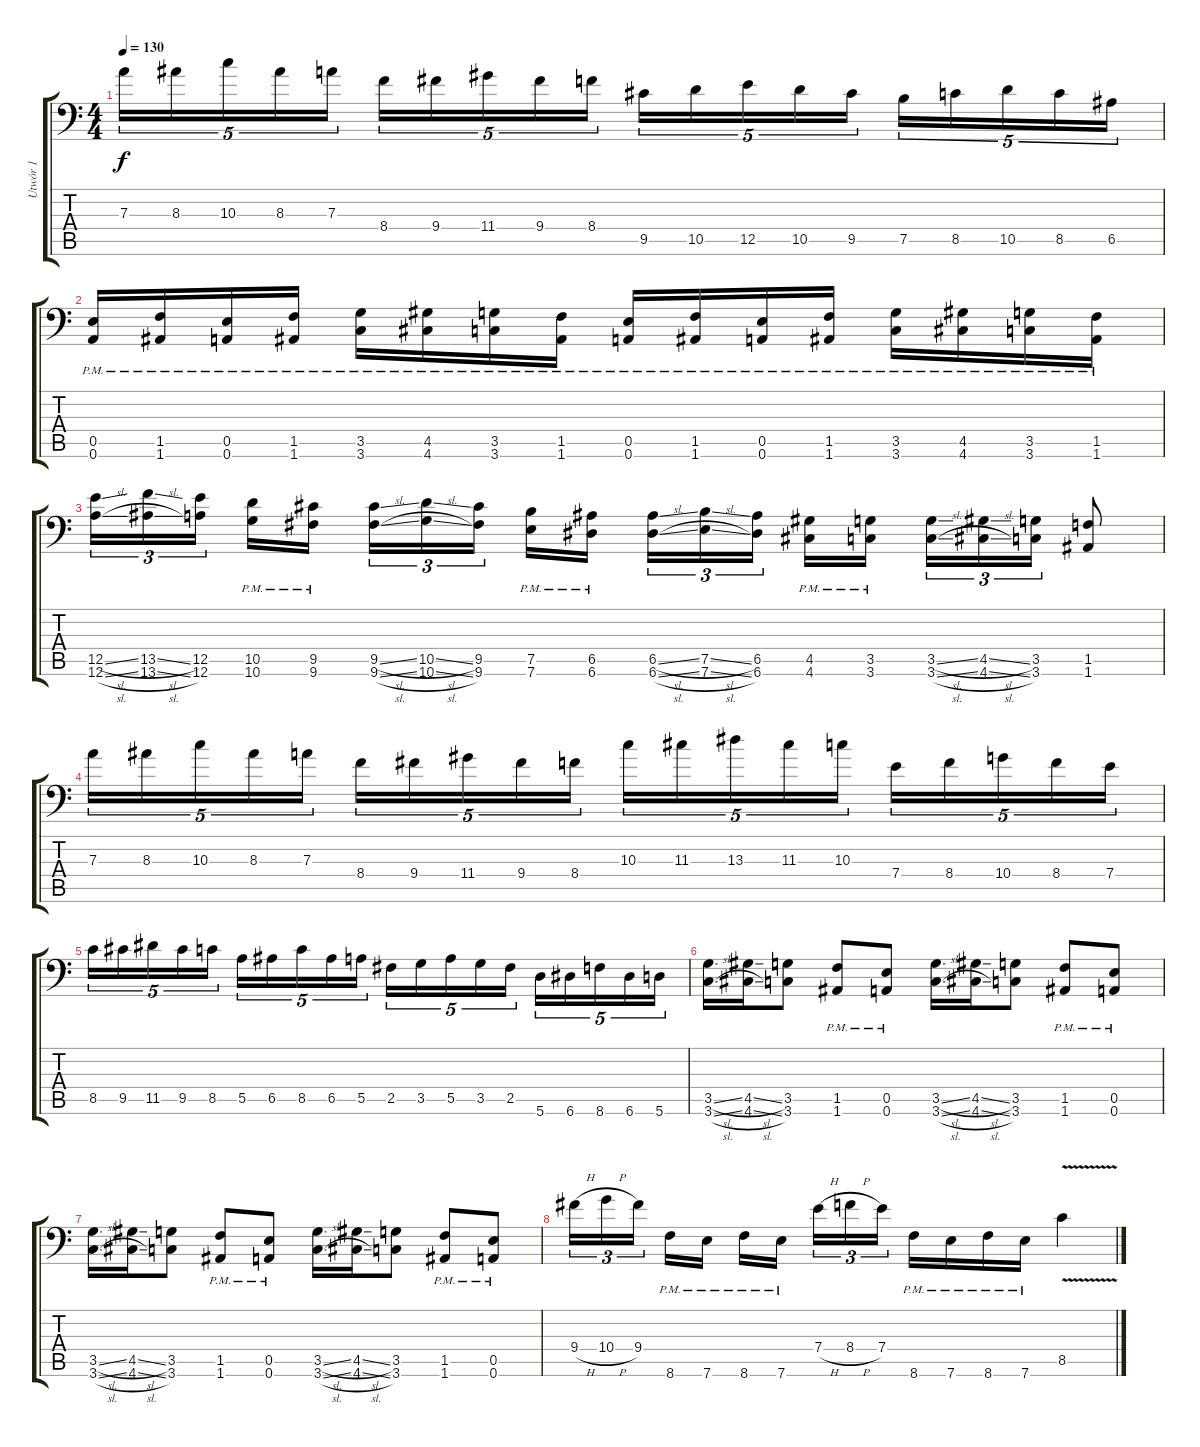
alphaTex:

\track ("Utwór 1" "Utwór 1") {instrument distortionguitar}
\staff {score tabs}
\tuning (B3 Gb3 D3 A2 E2 A1) {hide}
\ts (4 4)
\tempo 130
\clef f4
\ks c
7.3.16{tu (5 4) dy f} 8.3.16{tu (5 4)} 10.3.16{tu (5 4)} 8.3.16{tu (5 4)} 7.3.16{tu (5 4)} 8.4.16{tu (5 4)} 9.4.16{tu (5 4)} 11.4.16{tu (5 4)} 9.4.16{tu (5 4)} 8.4.16{tu (5 4)} 9.5.16{tu (5 4)} 10.5.16{tu (5 4)} 12.5.16{tu (5 4)} 10.5.16{tu (5 4)} 9.5.16{tu (5 4)} 7.5.16{tu (5 4)} 8.5.16{tu (5 4)} 10.5.16{tu (5 4)} 8.5.16{tu (5 4)} 6.5.16{tu (5 4)} |
(0.5{pm} 0.6{pm}).16 (1.5{pm} 1.6{pm}).16 (0.5{pm} 0.6{pm}).16 (1.5{pm} 1.6{pm}).16 (3.5{pm} 3.6{pm}).16 (4.5{pm} 4.6{pm}).16 (3.5{pm} 3.6{pm}).16 (1.5{pm} 1.6{pm}).16 (0.5{pm} 0.6{pm}).16 (1.5{pm} 1.6{pm}).16 (0.5{pm} 0.6{pm}).16 (1.5{pm} 1.6{pm}).16 (3.5{pm} 3.6{pm}).16 (4.5{pm} 4.6{pm}).16 (3.5{pm} 3.6{pm}).16 (1.5{pm} 1.6{pm}).16 |
(12.5{sl} 12.6{sl}).16{tu (3 2)} (13.5{sl} 13.6{sl}).16{tu (3 2)} (12.5 12.6).16{tu (3 2) beam splitsecondary} (10.5{pm} 10.6{pm}).16 (9.5{pm} 9.6{pm}).16 (9.5{sl} 9.6{sl}).16{tu (3 2)} (10.5{sl} 10.6{sl}).16{tu (3 2)} (9.5 9.6).16{tu (3 2) beam splitsecondary} (7.5{pm} 7.6{pm}).16 (6.5{pm} 6.6{pm}).16 (6.5{sl} 6.6{sl}).16{tu (3 2)} (7.5{sl} 7.6{sl}).16{tu (3 2)} (6.5 6.6).16{tu (3 2) beam splitsecondary} (4.5{pm} 4.6{pm}).16 (3.5{pm} 3.6{pm}).16 (3.5{sl} 3.6{sl}).16{tu (3 2)} (4.5{sl} 4.6{sl}).16{tu (3 2)} (3.5 3.6).16{tu (3 2)} (1.5 1.6).8 |
7.3.16{tu (5 4)} 8.3.16{tu (5 4)} 10.3.16{tu (5 4)} 8.3.16{tu (5 4)} 7.3.16{tu (5 4)} 8.4.16{tu (5 4)} 9.4.16{tu (5 4)} 11.4.16{tu (5 4)} 9.4.16{tu (5 4)} 8.4.16{tu (5 4)} 10.3.16{tu (5 4)} 11.3.16{tu (5 4)} 13.3.16{tu (5 4)} 11.3.16{tu (5 4)} 10.3.16{tu (5 4)} 7.4.16{tu (5 4)} 8.4.16{tu (5 4)} 10.4.16{tu (5 4)} 8.4.16{tu (5 4)} 7.4.16{tu (5 4)} |
8.5.16{tu (5 4)} 9.5.16{tu (5 4)} 11.5.16{tu (5 4)} 9.5.16{tu (5 4)} 8.5.16{tu (5 4)} 5.5.16{tu (5 4)} 6.5.16{tu (5 4)} 8.5.16{tu (5 4)} 6.5.16{tu (5 4)} 5.5.16{tu (5 4)} 2.5.16{tu (5 4)} 3.5.16{tu (5 4)} 5.5.16{tu (5 4)} 3.5.16{tu (5 4)} 2.5.16{tu (5 4)} 5.6.16{tu (5 4)} 6.6.16{tu (5 4)} 8.6.16{tu (5 4)} 6.6.16{tu (5 4)} 5.6.16{tu (5 4)} |
(3.5{sl} 3.6{sl}).16 (4.5{sl} 4.6{sl}).16 (3.5 3.6).8 (1.5{pm} 1.6{pm}).8 (0.5{pm} 0.6{pm}).8 (3.5{sl} 3.6{sl}).16 (4.5{sl} 4.6{sl}).16 (3.5 3.6).8 (1.5{pm} 1.6{pm}).8 (0.5{pm} 0.6{pm}).8 |
(3.5{sl} 3.6{sl}).16 (4.5{sl} 4.6{sl}).16 (3.5 3.6).8 (1.5{pm} 1.6{pm}).8 (0.5{pm} 0.6{pm}).8 (3.5{sl} 3.6{sl}).16 (4.5{sl} 4.6{sl}).16 (3.5 3.6).8 (1.5{pm} 1.6{pm}).8 (0.5{pm} 0.6{pm}).8 |
9.4{h}.16{tu (3 2)} 10.4{h}.16{tu (3 2)} 9.4.16{tu (3 2) beam splitsecondary} 8.6{pm}.16 7.6{pm}.16 8.6{pm}.16 7.6{pm}.16{beam splitsecondary} 7.4{h}.16{tu (3 2)} 8.4{h}.16{tu (3 2)} 7.4.16{tu (3 2)} 8.6{pm}.16 7.6{pm}.16 8.6{pm}.16 7.6{pm}.16 8.5{v}.4
